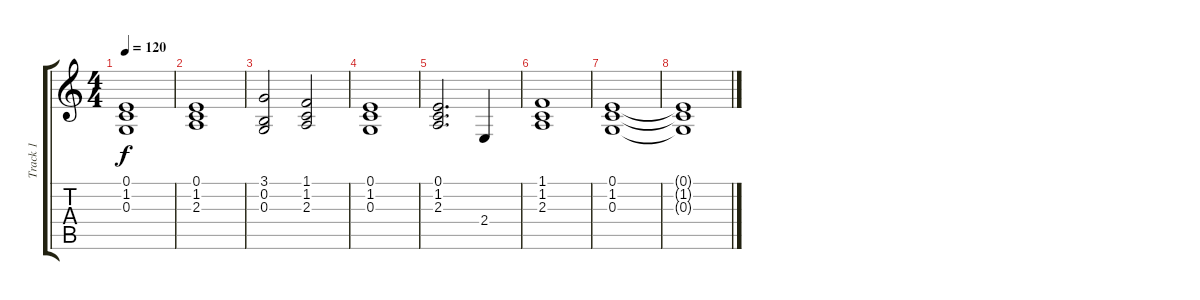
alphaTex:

\track ("Track 1" "Track 1") {instrument acousticgrandpiano}
\staff {score tabs}
\tuning (E4 B3 G3 D3 A2 E2) {hide}
\ts (4 4)
\tempo 120
\clef g2
\ks c
(0.1 1.2 0.3).1{dy f} |
(0.1 1.2 2.3).1 |
(3.1 0.2 0.3).2 (1.1 1.2 2.3).2 |
(0.1 1.2 0.3).1 |
(0.1 1.2 2.3).2{d} 2.4.4 |
(1.1 1.2 2.3).1 |
(0.1 1.2 0.3).1 |
(0.1{t} 1.2{t} 0.3{t}).1
